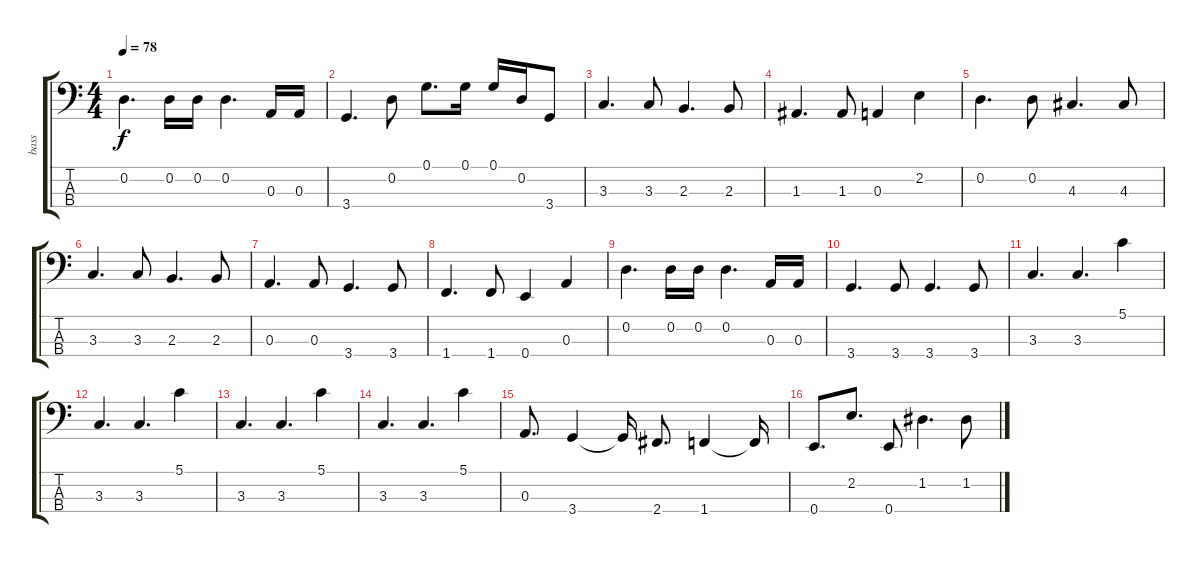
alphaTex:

\track ("bass" "bass") {instrument fretlessbass}
\staff {score tabs}
\tuning (G2 D2 A1 E1) {hide}
\ts (4 4)
\tempo 78
\clef f4
\ks c
0.2.4{d dy f} 0.2.16 0.2.16 0.2.4{d} 0.3.16 0.3.16 |
3.4.4{d} 0.2.8 0.1.8{d} 0.1.16 0.1.16 0.2.16 3.4.8 |
3.3.4{d} 3.3.8 2.3.4{d} 2.3.8 |
1.3.4{d} 1.3.8 0.3.4 2.2.4 |
0.2.4{d} 0.2.8 4.3.4{d} 4.3.8 |
3.3.4{d} 3.3.8 2.3.4{d} 2.3.8 |
0.3.4{d} 0.3.8 3.4.4{d} 3.4.8 |
1.4.4{d} 1.4.8 0.4.4 0.3.4 |
0.2.4{d} 0.2.16 0.2.16 0.2.4{d} 0.3.16 0.3.16 |
3.4.4{d} 3.4.8 3.4.4{d} 3.4.8 |
3.3.4{d} 3.3.4{d} 5.1.4 |
3.3.4{d} 3.3.4{d} 5.1.4 |
3.3.4{d} 3.3.4{d} 5.1.4 |
3.3.4{d} 3.3.4{d} 5.1.4 |
0.3.8{d} 3.4.4 3.4{t}.16 2.4.8{d} 1.4.4 1.4{t}.16 |
0.4.8{d} 2.2.8{d} 0.4.8 1.2.4{d} 1.2.8
